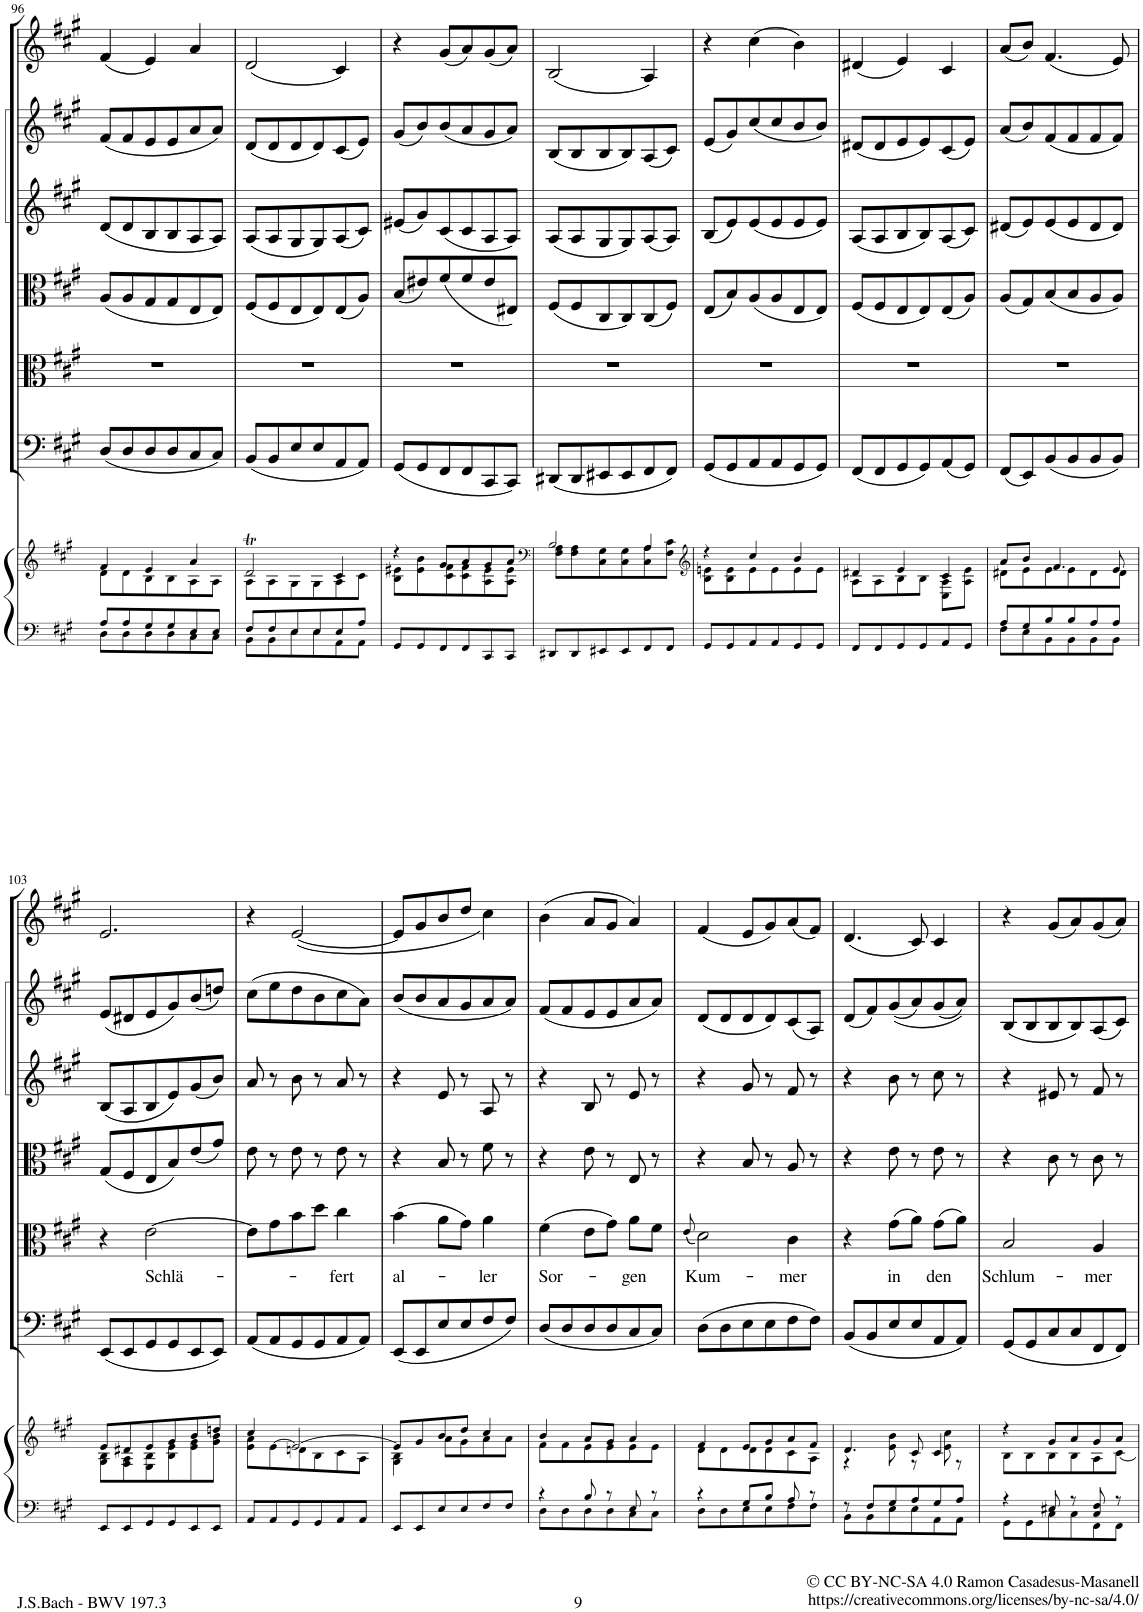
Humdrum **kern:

**kern	**kern	**kern	**kern	**text	**kern	**kern	**kern	**kern
*part7	*part7	*part6	*part5	*part5	*part4	*part3	*part2	*part1
*staff8	*staff7	*staff6	*staff5	*staff5	*staff4	*staff3	*staff2	*staff1
*I"Piano reduction	*	*I"Continuo	*I"Alto	*	*I"Viola	*I"Violino II	*I"Violino I	*I"Oboe d'amore
*I'Pno	*	*	*	*	*I'Vla	*I'Vln	*I'Vln	*I'Ob
!!LO:PB:g=z
*clefF4	*clefG2	*clefF4	*clefC3	*	*clefC3	*clefG2	*clefG2	*clefG2
*k[f#c#g#]	*k[f#c#g#]	*k[f#c#g#]	*k[f#c#g#]	*	*k[f#c#g#]	*k[f#c#g#]	*k[f#c#g#]	*k[f#c#g#]
*M3/4	*M3/4	*M3/4	*M3/4	*	*M3/4	*M3/4	*M3/4	*M3/4
=96	=96	=96	=96	=96	=96	=96	=96	=96
*^	*^	*	*	*	*	*	*	*
8A/L	8D\L	4f#/	8d\L	(8D/L	2.r	.	(8A/L	(8d/L	(8f#/L	(4f#/
8A/	8D\	.	8d\	8D/	.	.	8A/	8d/	8f#/	.
8G#/	8D\	4e/	8B\	8D/	.	.	8G#/	8B/	8e/	4e/)
8G#/	8D\	.	8B\	8D/	.	.	8G#/	8B/	8e/	.
8E/	8C#\	4a/	8A\	8C#/	.	.	8E/	8A/	8a/	4a/
8E/J	8C#\J	.	8A\J	8C#/J)	.	.	8E/J)	8A/J)	8a/J)	.
=97	=97	=97	=97	=97	=97	=97	=97	=97	=97	=97
8F#/L	8BB\L	2dT/	8A\L	(8BB/L	2.r	.	(8F#/L	(8A/L	(8d/L	(2d/
8F#/	8BB\	.	8A\	8BB/	.	.	8F#/	8A/	8d/	.
8E/	8E\	.	8G#\	8E/	.	.	8E/	8G#/	8d/	.
8E/	8E\	.	8G#\	8E/	.	.	8E/)	8G#/)	8d/)	.
8E/	8AA\	4c#/	8A\	8AA/	.	.	(8E/	(8A/	(8c#/	4c#/)
8A/J	8AA\J	.	8c#\J	8AA/J)	.	.	8A/J)	8c#/J)	8e/J)	.
*v	*v	*	*	*	*	*	*	*	*	*
=98	=98	=98	=98	=98	=98	=98	=98	=98	=98
8GG#/L	4r	8B\ 8e#X\L	(8GG#/L	2.r	.	(8B/L	(8e#X/L	(8g#/L	4r
8GG#/	.	8e#\ 8b\	8GG#/	.	.	8e#X/)	8g#/)	8b/)	.
8FF#/	8g#/L	8c#\ 8f#\	8FF#/	.	.	(8f#/	(8c#/	(8b/	(8g#/L
8FF#/	8a/	8c#\ 8f#\	8FF#/	.	.	8f#/	8c#/	8a/	8a/)
8CC#/	8g#/	8A\ 8e#\	8CC#/	.	.	8e#/	8A/	8g#/	(8g#/
8CC#/J	8a/J	8A\ 8e#\J	8CC#/J)	.	.	8E#X/J)	8A/J)	8a/J)	8a/J)
=99	=99	=99	=99	=99	=99	=99	=99	=99	=99
*	*clefF4	*	*	*	*	*	*	*	*
8DD#X/L	2B/	8F#\ 8A\L	(8DD#X/L	2.r	.	(8F#/L	(8A/L	(8B/L	(2B/
8DD#/	.	8F#\ 8A\	8DD#/	.	.	8F#/	8A/	8B/	.
8EE#X/	.	8C#\ 8G#\	8EE#X/	.	.	8C#/	8G#/	8B/	.
8EE#/	.	8C#\ 8G#\	8EE#/	.	.	8C#/)	8G#/)	8B/)	.
8FF#/	4A/	8C#\ 8A\	8FF#/	.	.	(8C#/	(8A/	(8A/	4A/)
8FF#/J	.	8F#\ 8c#\J	8FF#/J)	.	.	8F#/J)	8A/J)	8c#/J)	.
=100	=100	=100	=100	=100	=100	=100	=100	=100	=100
*	*clefG2	*	*	*	*	*	*	*	*
8GG#/L	4r	8B\ 8en\L	(8GG#/L	2.r	.	(8E/L	(8B/L	(8e/L	4r
8GG#/	.	8B\ 8e\	8GG#/	.	.	8B/)	8e/)	8g#/)	.
8AA/	4cc#/	8e\	8AA/	.	.	(8A/	(8e/	(8cc#/	(4cc#\
8AA/	.	8e\	8AA/	.	.	8A/	8e/	8cc#/	.
8GG#/	4b/	8e\	8GG#/	.	.	8E/	8e/	8b/	4b\)
8GG#/J	.	8e\J	8GG#/J)	.	.	8E/J)	8e/J)	8b/J)	.
=101	=101	=101	=101	=101	=101	=101	=101	=101	=101
8FF#/L	4d#X/	8A\L	(8FF#/L	2.r	.	(8F#/L	(8A/L	(8d#X/L	(4d#X/
8FF#/	.	8A\	8FF#/	.	.	8F#/	8A/	8d#/	.
8GG#/	4e/	8B\	8GG#/	.	.	8E/	8B/	8e/	4e/)
8GG#/	.	8B\J	8GG#/)	.	.	8E/)	8B/)	8e/)	.
8AA/	4c#/	8C#\ 8A\L	(8AA/	.	.	(8E/	(8A/	(8c#/	4c#/
8GG#/J	.	8A\ 8e\J	8GG#/J)	.	.	8A/J)	8c#/J)	8e/J)	.
=102	=102	=102	=102	=102	=102	=102	=102	=102	=102
*^	*	*	*	*	*	*	*	*	*
8A/L	8F#\L	8a/L	8d#X\L	(8FF#/L	2.r	.	(8A/L	(8d#X/L	(8a/L	(8a/L
8G#/	8E\	8b/J	8e\	8EE/)	.	.	8G#/)	8e/)	8b/)	8b/J)
8B/	8BB\	4.f#/	8e\	(8BB/	.	.	(8B/	(8e/	(8f#/	(4.f#/
8B/	8BB\	.	8e\	8BB/	.	.	8B/	8e/	8f#/	.
8A/	8BB\	.	8d#\	8BB/	.	.	8A/	8d#/	8f#/	.
8A/J	8BB\J	8e/	8d#\J	8BB/J)	.	.	8A/J)	8d#/J)	8f#/J)	8e/)
*v	*v	*	*	*	*	*	*	*	*	*
!!LO:LB:g=z
=103	=103	=103	=103	=103	=103	=103	=103	=103	=103
8EE/L	8e/L	8G#\ 8B\L	(8EE/L	4r	.	(8G#/L	(8B/L	(8e/L	2.e/
8EE/	8d#X/	8F#\ 8A\	8EE/	.	.	8F#/	8A/	8d#X/	.
!	!	!	!	!	!LO:LY:b	!	!	!	!
8GG#/	8e/	8E\ 8B\	8GG#/	[2e\	Schlä-	8E/	8B/	8e/	.
8GG#/	8g#/	8B\ 8e\	8GG#/	.	.	8B/)	8e/)	8g#/)	.
8EE/	8b/	8e\ 8g#\	8EE/	.	.	(8e/	(8g#/	(8b/	.
8EE/J	8ddn/J	8g#\ 8b\J	8EE/J)	.	.	8g#/J)	8b/J)	8ddn/J)	.
=104	=104	=104	=104	=104	=104	=104	=104	=104	=104
8AA/L	4cc#/	8e\ 8a\L	(8AA/L	8e\L]	.	8e\	8a/	(8cc#\L	4r
8AA/	.	[>8e\	8AA/	8g#\	.	8r	8r	8ee\	.
8GG#/	2e/_	8dn\	8GG#/	8b\	.	8e\	8b\	8dd\	(<[2e/
8GG#/	.	8B\	8GG#/	8dd\J	.	8r	8r	8b\	.
!	!	!	!	!	!LO:LY:b	!	!	!	!
8AA/	.	8c#\	8AA/	4cc#\	-fert	8e\	8a/	8cc#\	.
8AA/J	.	8A\J	8AA/J)	.	.	8r	8r	8a\J)	.
=105	=105	=105	=105	=105	=105	=105	=105	=105	=105
!	!	!	!	!	!LO:LY:b	!	!	!	!
8EE/L	8e/L]	4G#\ 4B\	(8EE/L	(4b\	al-	4r	4r	(8b/L	8e/L]
8EE/	8g#/	.	8EE/	.	.	.	.	8b/	8g#/
8E/	8b/	8a\L	8E/	8a\L	.	8B/	8e/	8a/	8b/
8E/	8dd/J	8g#\	8E/	8g#\J)	.	8r	8r	8g#/	8dd/J
!	!	!	!	!	!LO:LY:b	!	!	!	!
8F#/	4cc#/	8a\	8F#/	4a\	-ler	8f#\	8A/	8a/	4cc#\)
8F#/J	.	8a\J	8F#/J)	.	.	8r	8r	8a/J)	.
=106	=106	=106	=106	=106	=106	=106	=106	=106	=106
*^	*	*	*	*	*	*	*	*	*
!	!	!	!	!	!	!LO:LY:b	!	!	!	!
4r	8D\L	4b/	8f#\L	(8D/L	(4f#\	Sor-	4r	4r	(8f#/L	(4b\
.	8D\	.	8f#\	8D/	.	.	.	.	8f#/	.
8B/	8D\	8a/L	8e\	8D/	8e\L	.	8e\	8B/	8e/	8a/L
8r	8D\	8g#/J	8e\	8D/	8g#\J)	.	8r	8r	8e/	8g#/J
!	!	!	!	!	!	!LO:LY:b	!	!	!	!
8E/	8C#\	4a/	8e\	8C#/	8a\L	-gen	8E/	8e/	8a/	4a/)
8r	8C#\J	.	8e\J	8C#/J)	8f#\J	.	8r	8r	8a/J)	.
=107	=107	=107	=107	=107	=107	=107	=107	=107	=107	=107
.	.	.	.	.	(8qe/	.	.	.	.	.
!	!	!	!	!	!	!LO:LY:b	!	!	!	!
4r	8D\L	4f#/	8d\L	(8D\L	2d\)	Kum-	4r	4r	(8d/L	(4f#/
.	8D\	.	8d\	8D\	.	.	.	.	8d/	.
8G#/L	8E\	8e/L	8d\	8E\	.	.	8B/	8g#/	8d/	8e/L
8B/J	8E\	8g#/	8d\	8E\	.	.	8r	8r	8d/)	8g#/)
!	!	!	!	!	!	!LO:LY:b	!	!	!	!
8A/	8F#\	8a/	8c#\	8F#\	4c#\	-mer	8A/	8f#/	(8c#/	(8a/
8r	8F#\J	8f#/J	8A\J	8F#\J)	.	.	8r	8r	8A/J)	8f#/J)
=108	=108	=108	=108	=108	=108	=108	=108	=108	=108	=108
8r	8BB\L	4.d/	4r	(8BB/L	4r	.	4r	4r	(8d/L	(4.d/
8F#/L	8BB\	.	.	8BB/	.	.	.	.	8f#/)	.
!	!	!	!	!	!	!LO:LY:b	!	!	!	!
8G#/	8E\	.	8e\ 8b\	8E/	(8g#\L	in	8e\	8b\	((8g#/	.
8A/	8E\	8c#/	8r	8E/	8a\J)	.	8r	8r	8a/)	8c#/)
!	!	!	!	!	!	!LO:LY:b	!	!	!	!
8G#/	8AA\	4c#/	8e\ 8cc#\	8AA/	(8g#\L	den	8e\	8cc#\	(8g#/	4c#/
8A/J	8AA\J	.	8r	8AA/J)	8a\J)	.	8r	8r	8a/J))	.
=109	=109	=109	=109	=109	=109	=109	=109	=109	=109	=109
!	!	!	!	!	!	!LO:LY:b	!	!	!	!
4r	8GG#\L	4r	8B\L	(8GG#/L	2B/	Schlum-	4r	4r	(8B/L	4r
.	8GG#\	.	8B\	8GG#/	.	.	.	.	8B/	.
8E#X/	8C#\	8g#/L	8B\	8C#/	.	.	8c#\	8e#X/	8B/	(8g#/L
8r	8C#\	8a/	8B\	8C#/	.	.	8r	8r	8B/)	8a/)
!	!	!	!	!	!	!LO:LY:b	!	!	!	!
8C#/ 8F#/	8FF#\	8g#/	8A\	8FF#/	4A/	-mer	8c#\	8f#/	(8A/	(8g#/
8r	8FF#\J	8a/J	[8c#\J	8FF#/J)	.	.	8r	8r	8c#/J)	8a/J)
*v	*v	*	*	*	*	*	*	*	*	*
*	*v	*v	*	*	*	*	*	*	*
=	=	=	=	=	=	=	=	=
*-	*-	*-	*-	*-	*-	*-	*-	*-
